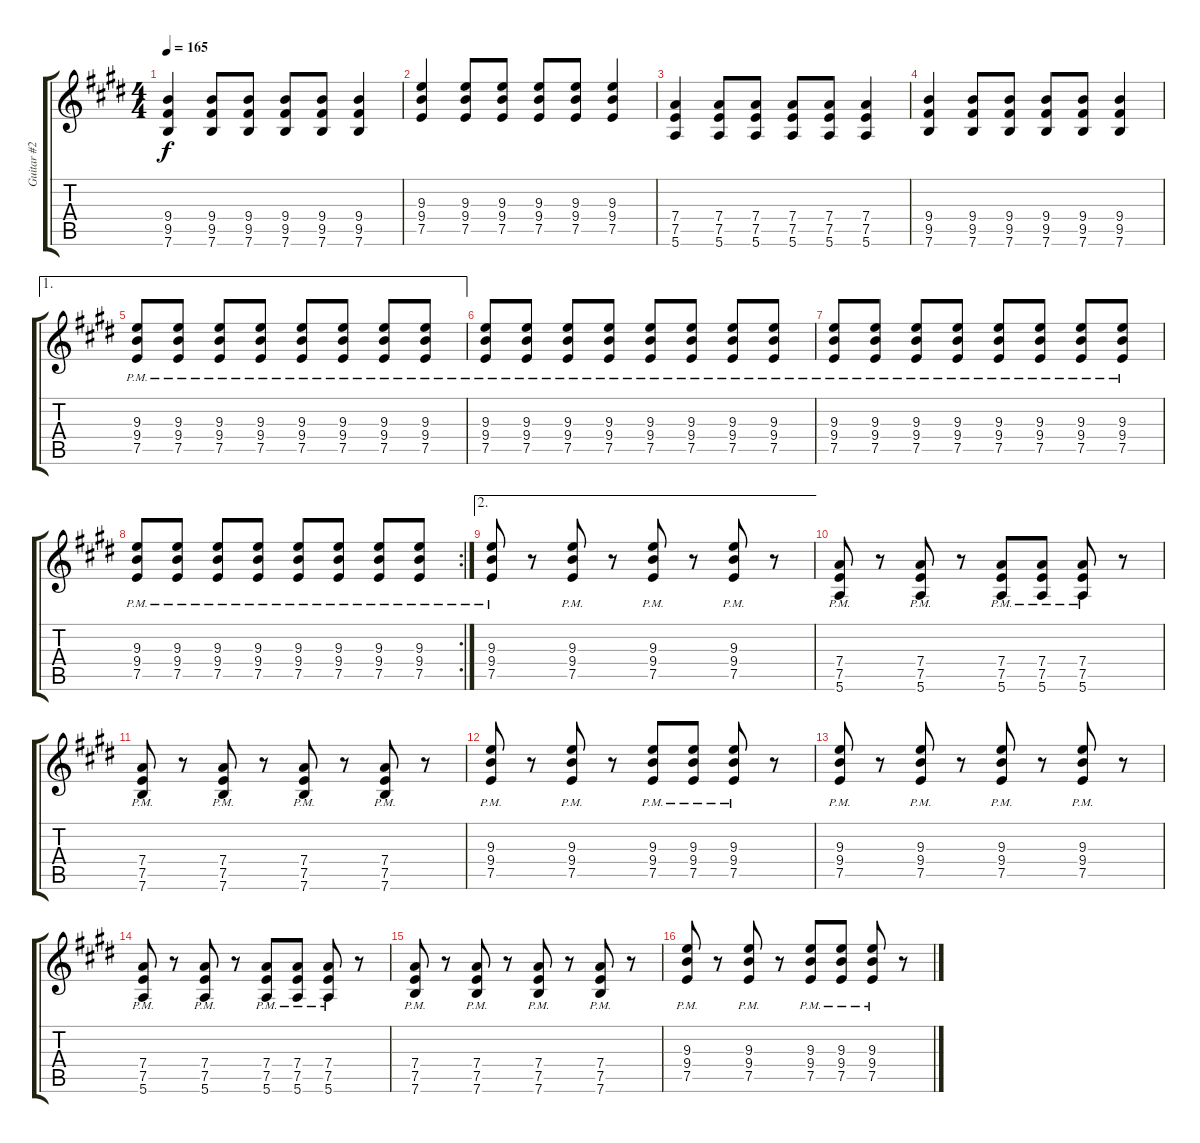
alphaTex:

\track ("Guitar #2" "Guitar #2") {instrument distortionguitar}
\staff {score tabs}
\tuning (E4 B3 G3 D3 A2 E2) {hide}
\ts (4 4)
\tempo 165
\clef g2
\ks e
(9.4 9.5 7.6).4{dy f} (9.4 9.5 7.6).8 (9.4 9.5 7.6).8 (9.4 9.5 7.6).8 (9.4 9.5 7.6).8 (9.4 9.5 7.6).4 |
(9.3 9.4 7.5).4 (9.3 9.4 7.5).8 (9.3 9.4 7.5).8 (9.3 9.4 7.5).8 (9.3 9.4 7.5).8 (9.3 9.4 7.5).4 |
(7.4 7.5 5.6).4 (7.4 7.5 5.6).8 (7.4 7.5 5.6).8 (7.4 7.5 5.6).8 (7.4 7.5 5.6).8 (7.4 7.5 5.6).4 |
(9.4 9.5 7.6).4 (9.4 9.5 7.6).8 (9.4 9.5 7.6).8 (9.4 9.5 7.6).8 (9.4 9.5 7.6).8 (9.4 9.5 7.6).4 |
\ae 1
(9.3{pm} 9.4{pm} 7.5{pm}).8 (9.3{pm} 9.4{pm} 7.5{pm}).8 (9.3{pm} 9.4{pm} 7.5{pm}).8 (9.3{pm} 9.4{pm} 7.5{pm}).8 (9.3{pm} 9.4{pm} 7.5{pm}).8 (9.3{pm} 9.4{pm} 7.5{pm}).8 (9.3{pm} 9.4{pm} 7.5{pm}).8 (9.3{pm} 9.4{pm} 7.5{pm}).8 |
(9.3{pm} 9.4{pm} 7.5{pm}).8 (9.3{pm} 9.4{pm} 7.5{pm}).8 (9.3{pm} 9.4{pm} 7.5{pm}).8 (9.3{pm} 9.4{pm} 7.5{pm}).8 (9.3{pm} 9.4{pm} 7.5{pm}).8 (9.3{pm} 9.4{pm} 7.5{pm}).8 (9.3{pm} 9.4{pm} 7.5{pm}).8 (9.3{pm} 9.4{pm} 7.5{pm}).8 |
(9.3{pm} 9.4{pm} 7.5{pm}).8 (9.3{pm} 9.4{pm} 7.5{pm}).8 (9.3{pm} 9.4{pm} 7.5{pm}).8 (9.3{pm} 9.4{pm} 7.5{pm}).8 (9.3{pm} 9.4{pm} 7.5{pm}).8 (9.3{pm} 9.4{pm} 7.5{pm}).8 (9.3{pm} 9.4{pm} 7.5{pm}).8 (9.3{pm} 9.4{pm} 7.5{pm}).8 |
\rc 2
(9.3{pm} 9.4{pm} 7.5{pm}).8 (9.3{pm} 9.4{pm} 7.5{pm}).8 (9.3{pm} 9.4{pm} 7.5{pm}).8 (9.3{pm} 9.4{pm} 7.5{pm}).8 (9.3{pm} 9.4{pm} 7.5{pm}).8 (9.3{pm} 9.4{pm} 7.5{pm}).8 (9.3{pm} 9.4{pm} 7.5{pm}).8 (9.3{pm} 9.4{pm} 7.5{pm}).8 |
\ae 2
(9.3{pm} 9.4{pm} 7.5{pm}).8 r.8 (9.3{pm} 9.4{pm} 7.5{pm}).8 r.8 (9.3{pm} 9.4{pm} 7.5{pm}).8 r.8 (9.3{pm} 9.4{pm} 7.5{pm}).8 r.8 |
(7.4{pm} 7.5{pm} 5.6{pm}).8 r.8 (7.4{pm} 7.5{pm} 5.6{pm}).8 r.8 (7.4{pm} 7.5{pm} 5.6{pm}).8 (7.4{pm} 7.5{pm} 5.6{pm}).8 (7.4{pm} 7.5{pm} 5.6{pm}).8 r.8 |
(7.4{pm} 7.5{pm} 7.6{pm}).8 r.8 (7.4{pm} 7.5{pm} 7.6{pm}).8 r.8 (7.4{pm} 7.5{pm} 7.6{pm}).8 r.8 (7.4{pm} 7.5{pm} 7.6{pm}).8 r.8 |
(9.3{pm} 9.4{pm} 7.5{pm}).8 r.8 (9.3{pm} 9.4{pm} 7.5{pm}).8 r.8 (9.3{pm} 9.4{pm} 7.5{pm}).8 (9.3{pm} 9.4{pm} 7.5{pm}).8 (9.3{pm} 9.4{pm} 7.5{pm}).8 r.8 |
(9.3{pm} 9.4{pm} 7.5{pm}).8 r.8 (9.3{pm} 9.4{pm} 7.5{pm}).8 r.8 (9.3{pm} 9.4{pm} 7.5{pm}).8 r.8 (9.3{pm} 9.4{pm} 7.5{pm}).8 r.8 |
(7.4{pm} 7.5{pm} 5.6{pm}).8 r.8 (7.4{pm} 7.5{pm} 5.6{pm}).8 r.8 (7.4{pm} 7.5{pm} 5.6{pm}).8 (7.4{pm} 7.5{pm} 5.6{pm}).8 (7.4{pm} 7.5{pm} 5.6{pm}).8 r.8 |
(7.4{pm} 7.5{pm} 7.6{pm}).8 r.8 (7.4{pm} 7.5{pm} 7.6{pm}).8 r.8 (7.4{pm} 7.5{pm} 7.6{pm}).8 r.8 (7.4{pm} 7.5{pm} 7.6{pm}).8 r.8 |
(9.3{pm} 9.4{pm} 7.5{pm}).8 r.8 (9.3{pm} 9.4{pm} 7.5{pm}).8 r.8 (9.3{pm} 9.4{pm} 7.5{pm}).8 (9.3{pm} 9.4{pm} 7.5{pm}).8 (9.3{pm} 9.4{pm} 7.5{pm}).8 r.8
